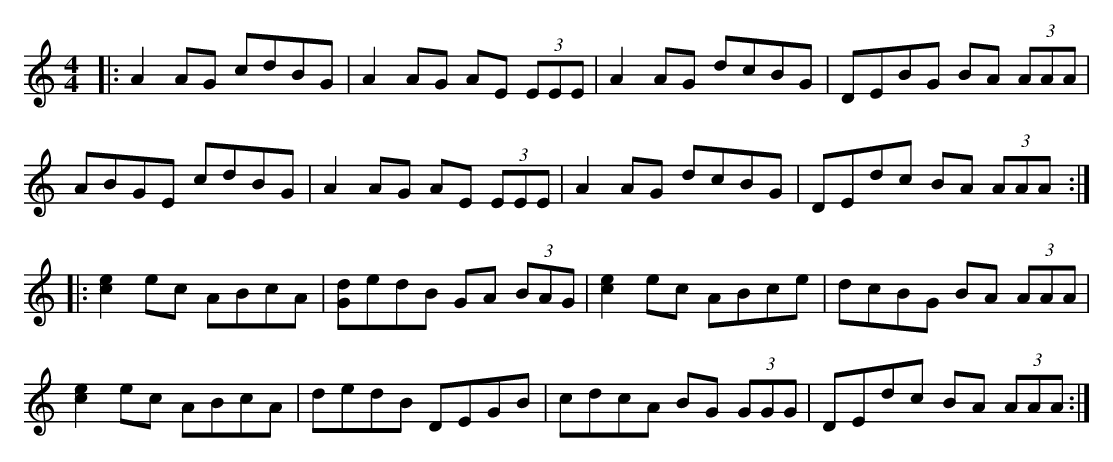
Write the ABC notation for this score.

X:1
M:4/4
K:Amin
|: A2 AG cdBG | A2 AG AE (3EEE | A2 AG dcBG | DEBG BA (3AAA |
ABGE cdBG | A2 AG AE (3EEE | A2 AG dcBG | DEdc BA (3AAA :|
|: [c2e2] ec ABcA | [Gd]edB GA (3BAG |[c2e2] ec ABce | dcBG BA (3AAA |
 [c2e2] ec ABcA | dedB DEGB | cdcA BG (3GGG | DEdc BA (3AAA :|
